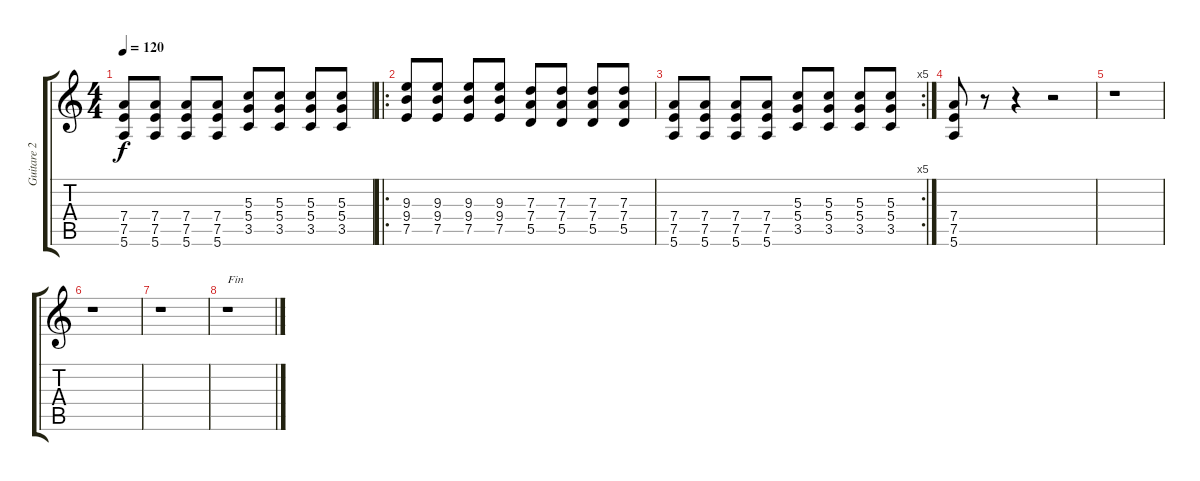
\track ("Guitare 2" "Guitare 2") {instrument overdrivenguitar}
\staff {score tabs}
\tuning (E4 B3 G3 D3 A2 E2) {hide}
\ts (4 4)
\tempo 120
\clef g2
\ks c
(7.4 7.5 5.6).8{dy f} (7.4 7.5 5.6).8 (7.4 7.5 5.6).8 (7.4 7.5 5.6).8 (5.3 5.4 3.5).8 (5.3 5.4 3.5).8 (5.3 5.4 3.5).8 (5.3 5.4 3.5).8 |
\ro
(9.3 9.4 7.5).8 (9.3 9.4 7.5).8 (9.3 9.4 7.5).8 (9.3 9.4 7.5).8 (7.3 7.4 5.5).8 (7.3 7.4 5.5).8 (7.3 7.4 5.5).8 (7.3 7.4 5.5).8 |
\rc 5
(7.4 7.5 5.6).8 (7.4 7.5 5.6).8 (7.4 7.5 5.6).8 (7.4 7.5 5.6).8 (5.3 5.4 3.5).8 (5.3 5.4 3.5).8 (5.3 5.4 3.5).8 (5.3 5.4 3.5).8 |
(7.4 7.5 5.6).8 r.8 r.4 r.2 |
r.1 |
r.1 |
r.1 |
r.1{txt "Fin"}
